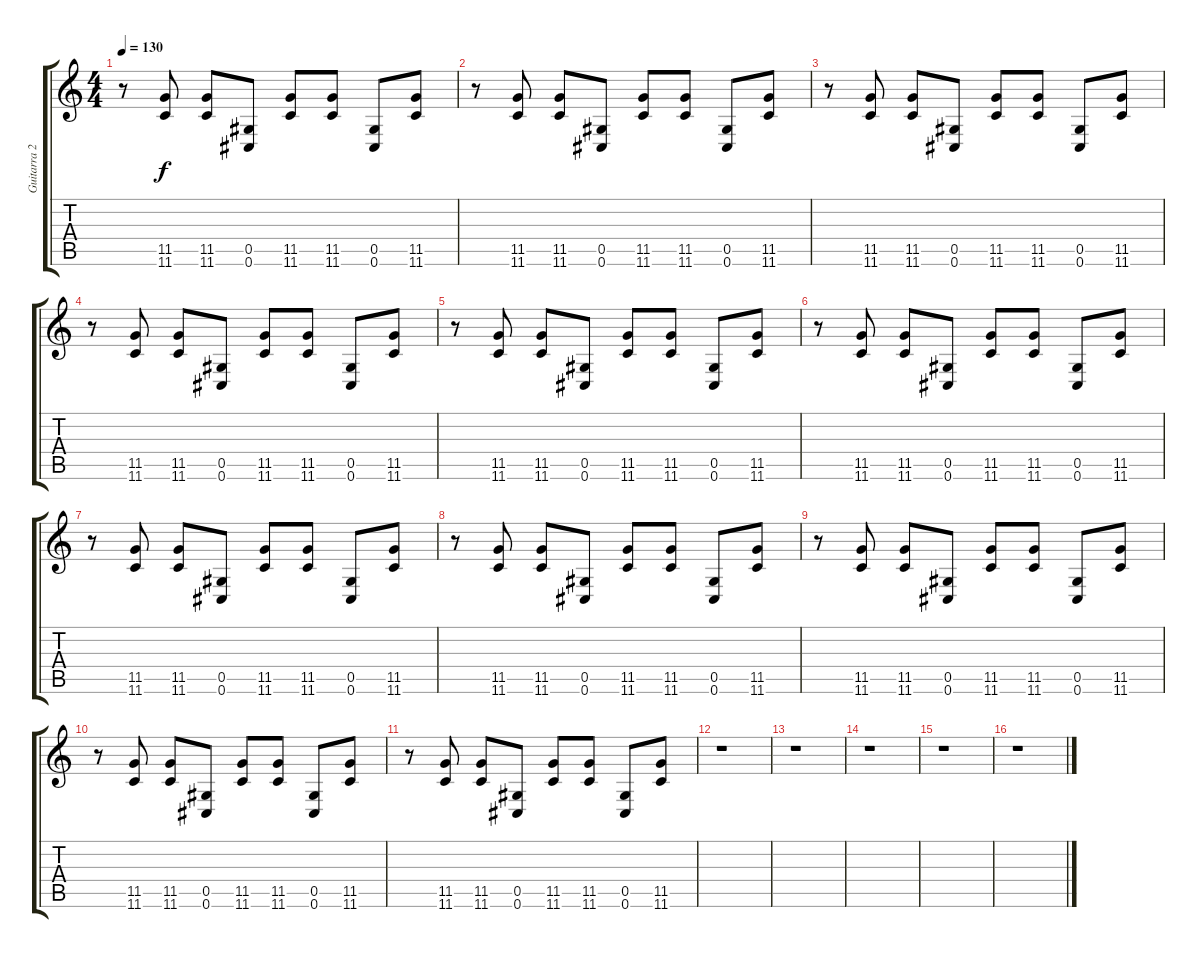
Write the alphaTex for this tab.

\track ("Guitarra 2" "Guitarra 2") {instrument distortionguitar}
\staff {score tabs}
\tuning (Eb4 Bb3 Gb3 Db3 Ab2 Db2) {hide}
\ts (4 4)
\tempo 130
\clef g2
\ks c
r.8{dy f} (11.5 11.6).8 (11.5 11.6).8 (0.5 0.6).8 (11.5 11.6).8 (11.5 11.6).8 (0.5 0.6).8 (11.5 11.6).8 |
r.8 (11.5 11.6).8 (11.5 11.6).8 (0.5 0.6).8 (11.5 11.6).8 (11.5 11.6).8 (0.5 0.6).8 (11.5 11.6).8 |
r.8 (11.5 11.6).8 (11.5 11.6).8 (0.5 0.6).8 (11.5 11.6).8 (11.5 11.6).8 (0.5 0.6).8 (11.5 11.6).8 |
r.8 (11.5 11.6).8 (11.5 11.6).8 (0.5 0.6).8 (11.5 11.6).8 (11.5 11.6).8 (0.5 0.6).8 (11.5 11.6).8 |
r.8 (11.5 11.6).8 (11.5 11.6).8 (0.5 0.6).8 (11.5 11.6).8 (11.5 11.6).8 (0.5 0.6).8 (11.5 11.6).8 |
r.8 (11.5 11.6).8 (11.5 11.6).8 (0.5 0.6).8 (11.5 11.6).8 (11.5 11.6).8 (0.5 0.6).8 (11.5 11.6).8 |
r.8 (11.5 11.6).8 (11.5 11.6).8 (0.5 0.6).8 (11.5 11.6).8 (11.5 11.6).8 (0.5 0.6).8 (11.5 11.6).8 |
r.8 (11.5 11.6).8 (11.5 11.6).8 (0.5 0.6).8 (11.5 11.6).8 (11.5 11.6).8 (0.5 0.6).8 (11.5 11.6).8 |
r.8 (11.5 11.6).8 (11.5 11.6).8 (0.5 0.6).8 (11.5 11.6).8 (11.5 11.6).8 (0.5 0.6).8 (11.5 11.6).8 |
r.8 (11.5 11.6).8 (11.5 11.6).8 (0.5 0.6).8 (11.5 11.6).8 (11.5 11.6).8 (0.5 0.6).8 (11.5 11.6).8 |
r.8 (11.5 11.6).8 (11.5 11.6).8 (0.5 0.6).8 (11.5 11.6).8 (11.5 11.6).8 (0.5 0.6).8 (11.5 11.6).8 |
r.1 |
r.1 |
r.1 |
r.1 |
r.1
